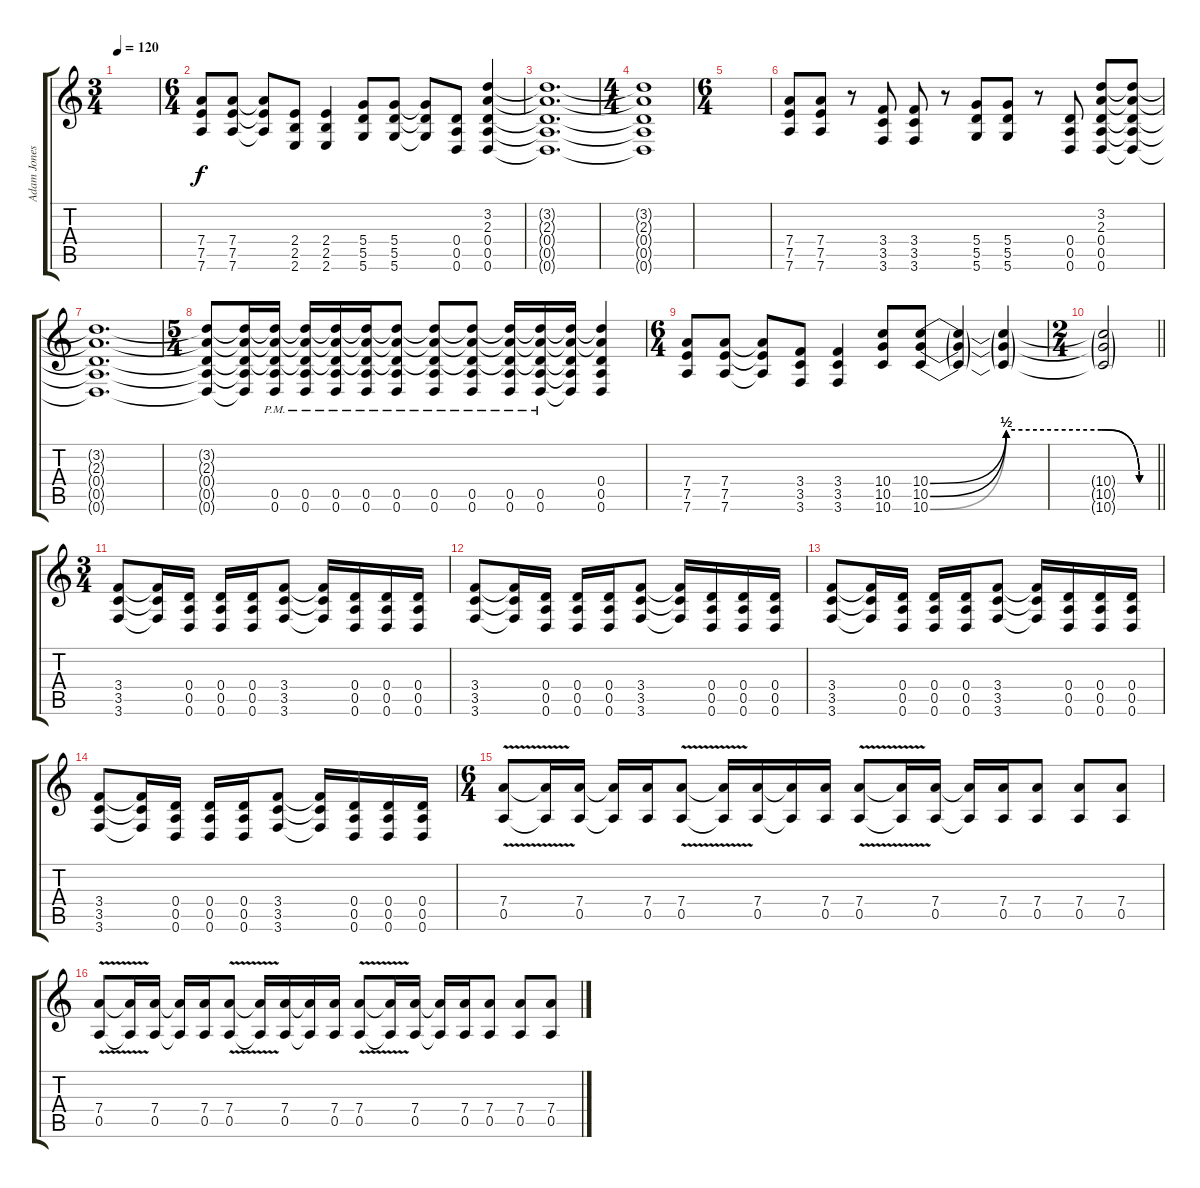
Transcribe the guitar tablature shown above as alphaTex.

\track ("Adam Jones" "Adam Jones") {instrument overdrivenguitar}
\staff {score tabs}
\tuning (E4 B3 G3 D3 A2 D2) {hide}
\ts (3 4)
\tempo 120
\clef g2
\ks c
|
\ts (6 4)
(7.4 7.5 7.6).8 (7.4 7.5 7.6).8 (7.4{t} 7.5{t} 7.6{t}).8 (2.4 2.5 2.6).8 (2.4 2.5 2.6).4 (5.4 5.5 5.6).8 (5.4 5.5 5.6).8 (5.4{t} 5.5{t} 5.6{t}).8 (0.4 0.5 0.6).8 (3.2 2.3 0.4 0.5 0.6).4 |
(3.2{t} 2.3{t} 0.4{t} 0.5{t} 0.6{t}).1{d} |
\ts (4 4)
(3.2{t} 2.3{t} 0.4{t} 0.5{t} 0.6{t}).1 |
\ts (6 4)
|
(7.4 7.5 7.6).8 (7.4 7.5 7.6).8 r.8 (3.4 3.5 3.6).8 (3.4 3.5 3.6).8 r.8 (5.4 5.5 5.6).8 (5.4 5.5 5.6).8 r.8 (0.4 0.5 0.6).8 (3.2 2.3 0.4 0.5 0.6).8 (3.2{t} 2.3{t} 0.4{t} 0.5{t} 0.6{t}).8 |
(3.2{t} 2.3{t} 0.4{t} 0.5{t} 0.6{t}).1{d} |
\ts (5 4)
(3.2{t} 2.3{t} 0.4{t} 0.5{t} 0.6{t}).8 (3.2{t} 2.3{t} 0.4{t} 0.5{t} 0.6{t}).16 (3.2{t} 2.3{t} 0.4{t} 0.5{pm} 0.6{pm}).16 (3.2{t} 2.3{t} 0.4{t} 0.5{pm} 0.6{pm}).16 (3.2{t} 2.3{t} 0.4{t} 0.5{pm} 0.6{pm}).16 (3.2{t} 2.3{t} 0.4{t} 0.5{pm} 0.6{pm}).16 (3.2{t} 2.3{t} 0.4{t} 0.5{pm} 0.6{pm}).8 (3.2{t} 2.3{t} 0.4{t} 0.5{pm} 0.6{pm}).8 (3.2{t} 2.3{t} 0.4{t} 0.5{pm} 0.6{pm}).8 (3.2{t} 2.3{t} 0.4{t} 0.5{pm} 0.6{pm}).16 (3.2{t} 2.3{t} 0.4{t} 0.5{pm} 0.6{pm}).16 (3.2{t} 2.3{t} 0.4{t} 0.5{t} 0.6{t}).16 (3.2{t} 2.3{t} 0.4 0.5 0.6).4 |
\ts (6 4)
(7.4 7.5 7.6).8 (7.4 7.5 7.6).8 (7.4{t} 7.5{t} 7.6{t}).8 (3.4 3.5 3.6).8 (3.4 3.5 3.6).4 (10.4 10.5 10.6).8 (10.4{be (custom 0 0 20 2 45 2 55 0 60 0)} 10.5{be (custom 0 0 20 2 45 2 55 0 60 0)} 10.6{be (custom 0 0 20 2 45 2 55 0 60 0)}).8 (10.4{t} 10.5{t} 10.6{t}).4 (10.4{t} 10.5{t} 10.6{t}).4 |
\ts (2 4)
\barLineRight lightlight
(10.4{t} 10.5{t} 10.6{t}).2 |
\ts (3 4)
\section ("" "")
(3.4 3.5 3.6).8 (3.4{t} 3.5{t} 3.6{t}).16 (0.4 0.5 0.6).16 (0.4 0.5 0.6).16 (0.4 0.5 0.6).16 (3.4 3.5 3.6).8 (3.4{t} 3.5{t} 3.6{t}).16 (0.4 0.5 0.6).16 (0.4 0.5 0.6).16 (0.4 0.5 0.6).16 |
(3.4 3.5 3.6).8 (3.4{t} 3.5{t} 3.6{t}).16 (0.4 0.5 0.6).16 (0.4 0.5 0.6).16 (0.4 0.5 0.6).16 (3.4 3.5 3.6).8 (3.4{t} 3.5{t} 3.6{t}).16 (0.4 0.5 0.6).16 (0.4 0.5 0.6).16 (0.4 0.5 0.6).16 |
(3.4 3.5 3.6).8 (3.4{t} 3.5{t} 3.6{t}).16 (0.4 0.5 0.6).16 (0.4 0.5 0.6).16 (0.4 0.5 0.6).16 (3.4 3.5 3.6).8 (3.4{t} 3.5{t} 3.6{t}).16 (0.4 0.5 0.6).16 (0.4 0.5 0.6).16 (0.4 0.5 0.6).16 |
(3.4 3.5 3.6).8 (3.4{t} 3.5{t} 3.6{t}).16 (0.4 0.5 0.6).16 (0.4 0.5 0.6).16 (0.4 0.5 0.6).16 (3.4 3.5 3.6).8 (3.4{t} 3.5{t} 3.6{t}).16 (0.4 0.5 0.6).16 (0.4 0.5 0.6).16 (0.4 0.5 0.6).16 |
\ts (6 4)
(7.4{v} 0.5).8 (7.4{t} 0.5{t}).16 (7.4 0.5).16 (7.4{t} 0.5{t}).16 (7.4 0.5).16 (7.4{v} 0.5).8 (7.4{t} 0.5{t}).16 (7.4 0.5).16 (7.4{t} 0.5{t}).16 (7.4 0.5).16 (7.4{v} 0.5).8 (7.4{t} 0.5{t}).16 (7.4 0.5).16 (7.4{t} 0.5{t}).16 (7.4 0.5).16 (7.4 0.5).8 (7.4 0.5).8 (7.4 0.5).8 |
(7.4{v} 0.5).8 (7.4{t} 0.5{t}).16 (7.4 0.5).16 (7.4{t} 0.5{t}).16 (7.4 0.5).16 (7.4{v} 0.5).8 (7.4{t} 0.5{t}).16 (7.4 0.5).16 (7.4{t} 0.5{t}).16 (7.4 0.5).16 (7.4{v} 0.5).8 (7.4{t} 0.5{t}).16 (7.4 0.5).16 (7.4{t} 0.5{t}).16 (7.4 0.5).16 (7.4 0.5).8 (7.4 0.5).8 (7.4 0.5).8
